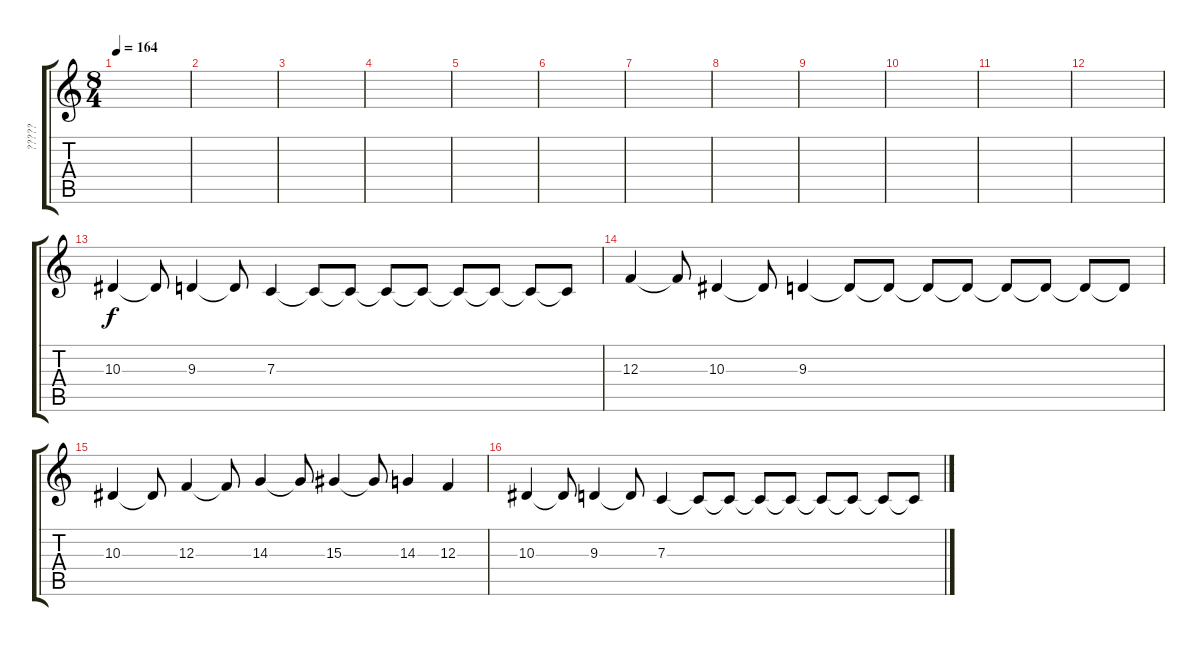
\track ("?????" "?????") {instrument viola}
\staff {score tabs}
\tuning (D4 A3 F3 C3 G2 C2) {hide}
\ts (8 4)
\tempo 164
\clef g2
\ks c
|
|
|
|
|
|
|
|
|
|
|
|
10.3.4{volume 10} 10.3{t}.8 9.3.4 9.3{t}.8 7.3.4 7.3{t}.8 7.3{t}.8 7.3{t}.8 7.3{t}.8 7.3{t}.8 7.3{t}.8 7.3{t}.8 7.3{t}.8 |
12.3.4 12.3{t}.8 10.3.4 10.3{t}.8 9.3.4 9.3{t}.8 9.3{t}.8 9.3{t}.8 9.3{t}.8 9.3{t}.8 9.3{t}.8 9.3{t}.8 9.3{t}.8 |
10.3.4 10.3{t}.8 12.3.4 12.3{t}.8 14.3.4 14.3{t}.8 15.3.4 15.3{t}.8 14.3.4 12.3.4 |
10.3.4 10.3{t}.8 9.3.4 9.3{t}.8 7.3.4 7.3{t}.8 7.3{t}.8 7.3{t}.8 7.3{t}.8 7.3{t}.8 7.3{t}.8 7.3{t}.8 7.3{t}.8
